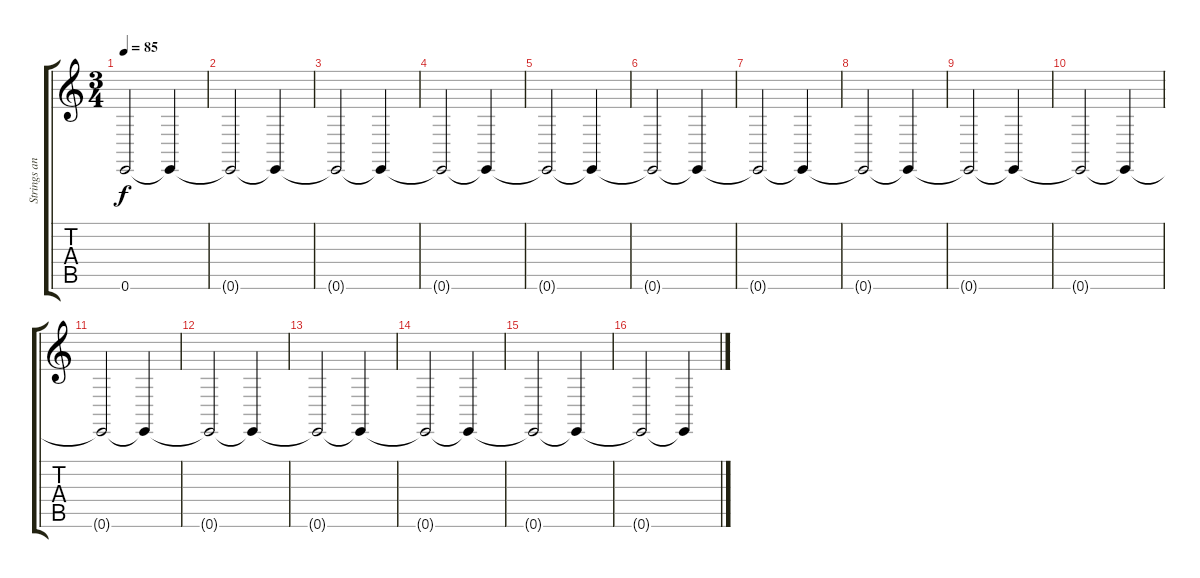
\track ("Strings and Stuff" "Strings an") {instrument stringensemble2}
\staff {score tabs}
\tuning (E4 B3 G3 D3 A2 E2) {hide}
\ts (3 4)
\tempo 85
\clef g2
\ks c
0.6{t}.2{dy f} 0.6{t}.4 |
0.6{t}.2 0.6{t}.4 |
0.6{t}.2 0.6{t}.4 |
0.6{t}.2 0.6{t}.4 |
0.6{t}.2 0.6{t}.4 |
0.6{t}.2 0.6{t}.4 |
0.6{t}.2 0.6{t}.4 |
0.6{t}.2 0.6{t}.4 |
0.6{t}.2 0.6{t}.4 |
0.6{t}.2 0.6{t}.4 |
0.6{t}.2 0.6{t}.4 |
0.6{t}.2 0.6{t}.4 |
0.6{t}.2 0.6{t}.4 |
0.6{t}.2 0.6{t}.4 |
0.6{t}.2 0.6{t}.4 |
0.6{t}.2 0.6{t}.4
